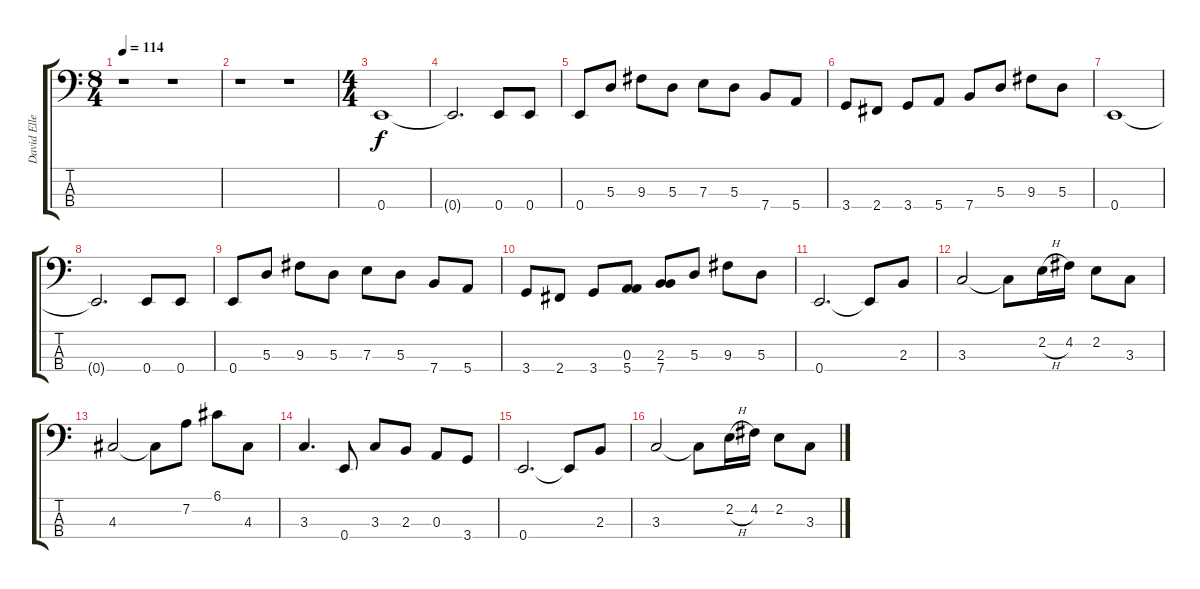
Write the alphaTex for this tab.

\track ("David Ellefson" "David Elle") {instrument electricbasspick}
\staff {score tabs}
\tuning (G2 D2 A1 E1) {hide}
\ts (8 4)
\tempo 114
\clef f4
\ks c
r.1{dy f instrument electricbasspick} r.1 |
r.1 r.1 |
\ts (4 4)
0.4.1 |
0.4{t}.2{d} 0.4.8 0.4.8 |
0.4.8 5.3.8 9.3.8 5.3.8 7.3.8 5.3.8 7.4.8 5.4.8 |
3.4.8 2.4.8 3.4.8 5.4.8 7.4.8 5.3.8 9.3.8 5.3.8 |
0.4.1 |
0.4{t}.2{d} 0.4.8 0.4.8 |
0.4.8 5.3.8 9.3.8 5.3.8 7.3.8 5.3.8 7.4.8 5.4.8 |
3.4.8 2.4.8 3.4.8 (0.3 5.4).8 (2.3 7.4).8 5.3.8 9.3.8 5.3.8 |
0.4.2{d} 0.4{t}.8 2.3.8 |
3.3.2 3.3{t}.8 2.2{h}.16 4.2.16 2.2.8 3.3.8 |
4.3.2 4.3{t}.8 7.2.8 6.1.8 4.3.8 |
3.3.4{d} 0.4.8 3.3.8 2.3.8 0.3.8 3.4.8 |
0.4.2{d} 0.4{t}.8 2.3.8 |
3.3.2 3.3{t}.8 2.2{h}.16 4.2.16 2.2.8 3.3.8
